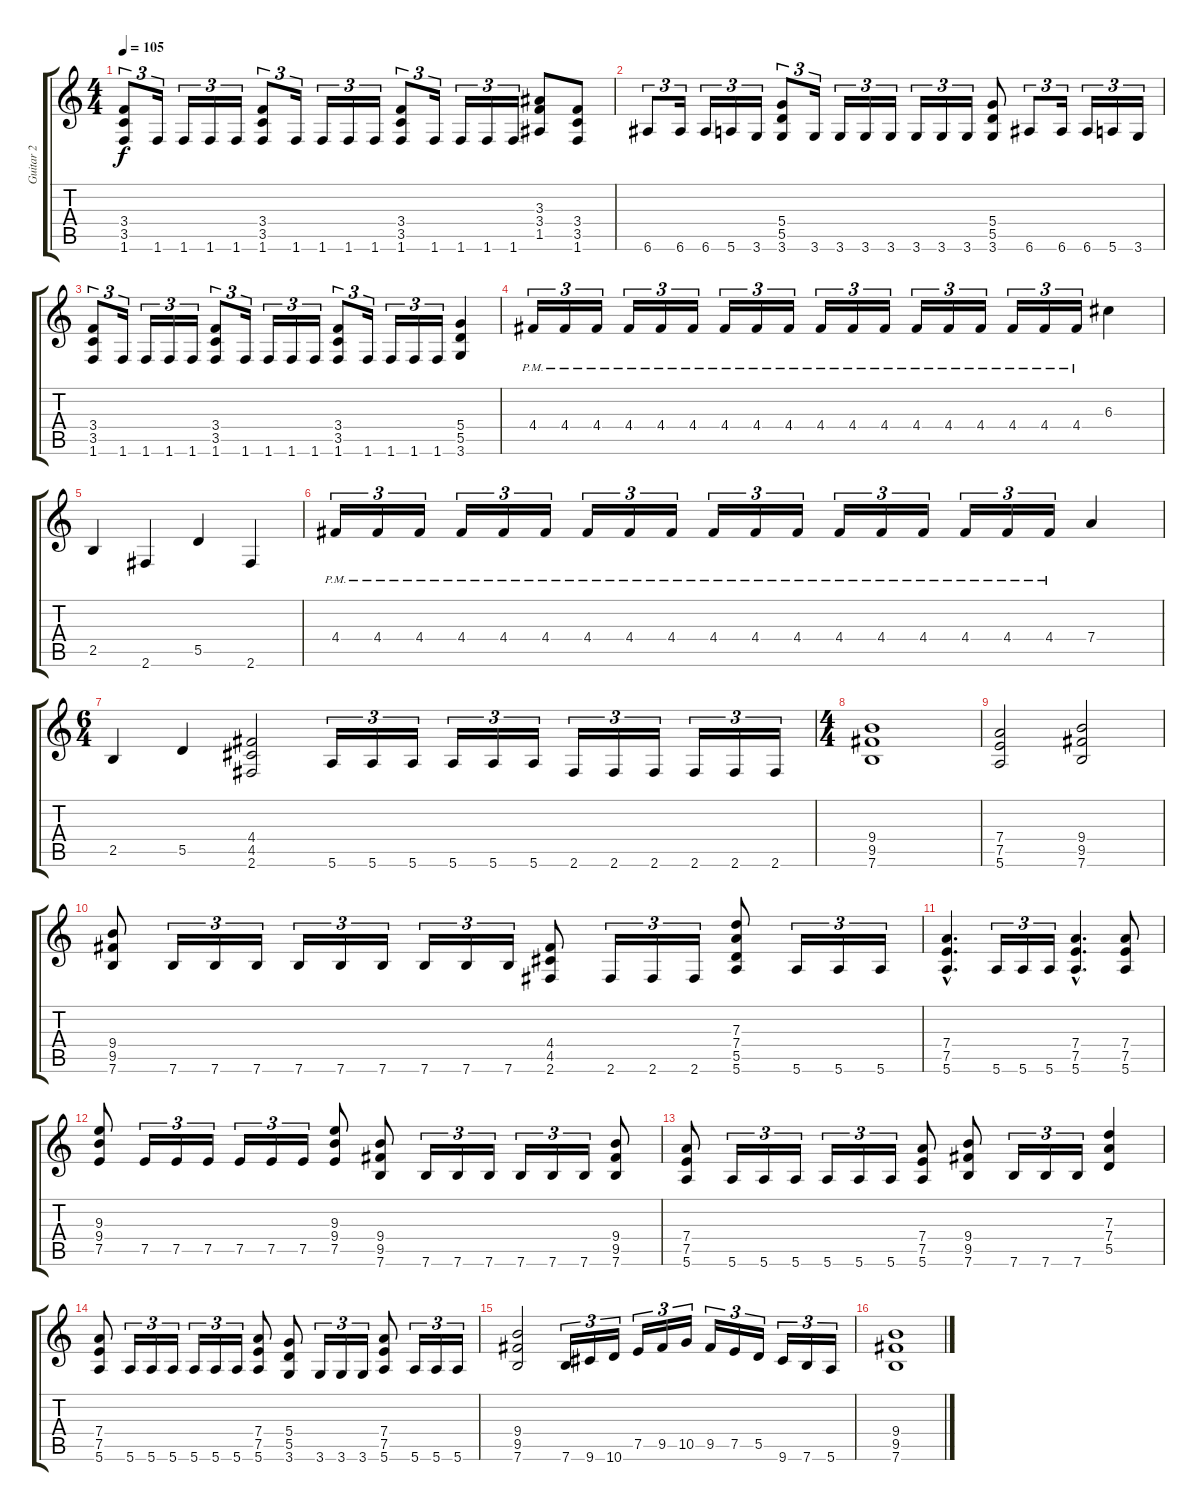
\track ("Guitar 2" "Guitar 2") {instrument distortionguitar}
\staff {score tabs}
\tuning (E4 B3 G3 D3 A2 E2) {hide}
\ts (4 4)
\tempo 105
\clef g2
\ks c
(3.4 3.5 1.6).8{tu (3 2) dy f} 1.6.16{tu (3 2)} 1.6.16{tu (3 2)} 1.6.16{tu (3 2)} 1.6.16{tu (3 2)} (3.4 3.5 1.6).8{tu (3 2)} 1.6.16{tu (3 2)} 1.6.16{tu (3 2)} 1.6.16{tu (3 2)} 1.6.16{tu (3 2)} (3.4 3.5 1.6).8{tu (3 2)} 1.6.16{tu (3 2)} 1.6.16{tu (3 2)} 1.6.16{tu (3 2)} 1.6.16{tu (3 2)} (3.3 3.4 1.5).8 (3.4 3.5 1.6).8 |
6.6.8{tu (3 2)} 6.6.16{tu (3 2)} 6.6.16{tu (3 2)} 5.6.16{tu (3 2)} 3.6.16{tu (3 2)} (5.4 5.5 3.6).8{tu (3 2)} 3.6.16{tu (3 2)} 3.6.16{tu (3 2)} 3.6.16{tu (3 2)} 3.6.16{tu (3 2)} 3.6.16{tu (3 2)} 3.6.16{tu (3 2)} 3.6.16{tu (3 2)} (5.4 5.5 3.6).8 6.6.8{tu (3 2)} 6.6.16{tu (3 2)} 6.6.16{tu (3 2)} 5.6.16{tu (3 2)} 3.6.16{tu (3 2)} |
(3.4 3.5 1.6).8{tu (3 2)} 1.6.16{tu (3 2)} 1.6.16{tu (3 2)} 1.6.16{tu (3 2)} 1.6.16{tu (3 2)} (3.4 3.5 1.6).8{tu (3 2)} 1.6.16{tu (3 2)} 1.6.16{tu (3 2)} 1.6.16{tu (3 2)} 1.6.16{tu (3 2)} (3.4 3.5 1.6).8{tu (3 2)} 1.6.16{tu (3 2)} 1.6.16{tu (3 2)} 1.6.16{tu (3 2)} 1.6.16{tu (3 2)} (5.4 5.5 3.6).4 |
4.4{pm}.16{tu (3 2)} 4.4{pm}.16{tu (3 2)} 4.4{pm}.16{tu (3 2)} 4.4{pm}.16{tu (3 2)} 4.4{pm}.16{tu (3 2)} 4.4{pm}.16{tu (3 2)} 4.4{pm}.16{tu (3 2)} 4.4{pm}.16{tu (3 2)} 4.4{pm}.16{tu (3 2)} 4.4{pm}.16{tu (3 2)} 4.4{pm}.16{tu (3 2)} 4.4{pm}.16{tu (3 2)} 4.4{pm}.16{tu (3 2)} 4.4{pm}.16{tu (3 2)} 4.4{pm}.16{tu (3 2)} 4.4{pm}.16{tu (3 2)} 4.4{pm}.16{tu (3 2)} 4.4{pm}.16{tu (3 2)} 6.3.4 |
2.5.4 2.6.4 5.5.4 2.6.4 |
4.4{pm}.16{tu (3 2)} 4.4{pm}.16{tu (3 2)} 4.4{pm}.16{tu (3 2)} 4.4{pm}.16{tu (3 2)} 4.4{pm}.16{tu (3 2)} 4.4{pm}.16{tu (3 2)} 4.4{pm}.16{tu (3 2)} 4.4{pm}.16{tu (3 2)} 4.4{pm}.16{tu (3 2)} 4.4{pm}.16{tu (3 2)} 4.4{pm}.16{tu (3 2)} 4.4{pm}.16{tu (3 2)} 4.4{pm}.16{tu (3 2)} 4.4{pm}.16{tu (3 2)} 4.4{pm}.16{tu (3 2)} 4.4{pm}.16{tu (3 2)} 4.4{pm}.16{tu (3 2)} 4.4{pm}.16{tu (3 2)} 7.4.4 |
\ts (6 4)
2.5.4 5.5.4 (4.4 4.5 2.6).2 5.6.16{tu (3 2)} 5.6.16{tu (3 2)} 5.6.16{tu (3 2)} 5.6.16{tu (3 2)} 5.6.16{tu (3 2)} 5.6.16{tu (3 2)} 2.6.16{tu (3 2)} 2.6.16{tu (3 2)} 2.6.16{tu (3 2)} 2.6.16{tu (3 2)} 2.6.16{tu (3 2)} 2.6.16{tu (3 2)} |
\ts (4 4)
(9.4 9.5 7.6).1 |
(7.4 7.5 5.6).2 (9.4 9.5 7.6).2 |
(9.4 9.5 7.6).8 7.6.16{tu (3 2)} 7.6.16{tu (3 2)} 7.6.16{tu (3 2)} 7.6.16{tu (3 2)} 7.6.16{tu (3 2)} 7.6.16{tu (3 2)} 7.6.16{tu (3 2)} 7.6.16{tu (3 2)} 7.6.16{tu (3 2)} (4.4 4.5 2.6).8 2.6.16{tu (3 2)} 2.6.16{tu (3 2)} 2.6.16{tu (3 2)} (7.3 7.4 5.5 5.6).8 5.6.16{tu (3 2)} 5.6.16{tu (3 2)} 5.6.16{tu (3 2)} |
(7.4{hac} 7.5{hac} 5.6{hac}).4{d} 5.6.16{tu (3 2)} 5.6.16{tu (3 2)} 5.6.16{tu (3 2)} (7.4{hac} 7.5{hac} 5.6{hac}).4{d} (7.4 7.5 5.6).8 |
(9.3 9.4 7.5).8 7.5.16{tu (3 2)} 7.5.16{tu (3 2)} 7.5.16{tu (3 2)} 7.5.16{tu (3 2)} 7.5.16{tu (3 2)} 7.5.16{tu (3 2)} (9.3 9.4 7.5).8 (9.4 9.5 7.6).8 7.6.16{tu (3 2)} 7.6.16{tu (3 2)} 7.6.16{tu (3 2)} 7.6.16{tu (3 2)} 7.6.16{tu (3 2)} 7.6.16{tu (3 2)} (9.4 9.5 7.6).8 |
(7.4 7.5 5.6).8 5.6.16{tu (3 2)} 5.6.16{tu (3 2)} 5.6.16{tu (3 2)} 5.6.16{tu (3 2)} 5.6.16{tu (3 2)} 5.6.16{tu (3 2)} (7.4 7.5 5.6).8 (9.4 9.5 7.6).8 7.6.16{tu (3 2)} 7.6.16{tu (3 2)} 7.6.16{tu (3 2)} (7.3 7.4 5.5).4 |
(7.4 7.5 5.6).8 5.6.16{tu (3 2)} 5.6.16{tu (3 2)} 5.6.16{tu (3 2)} 5.6.16{tu (3 2)} 5.6.16{tu (3 2)} 5.6.16{tu (3 2)} (7.4 7.5 5.6).8 (5.4 5.5 3.6).8 3.6.16{tu (3 2)} 3.6.16{tu (3 2)} 3.6.16{tu (3 2)} (7.4 7.5 5.6).8 5.6.16{tu (3 2)} 5.6.16{tu (3 2)} 5.6.16{tu (3 2)} |
(9.4 9.5 7.6).2 7.6.16{tu (3 2)} 9.6.16{tu (3 2)} 10.6.16{tu (3 2)} 7.5.16{tu (3 2)} 9.5.16{tu (3 2)} 10.5.16{tu (3 2)} 9.5.16{tu (3 2)} 7.5.16{tu (3 2)} 5.5.16{tu (3 2)} 9.6.16{tu (3 2)} 7.6.16{tu (3 2)} 5.6.16{tu (3 2)} |
(9.4 9.5 7.6).1
